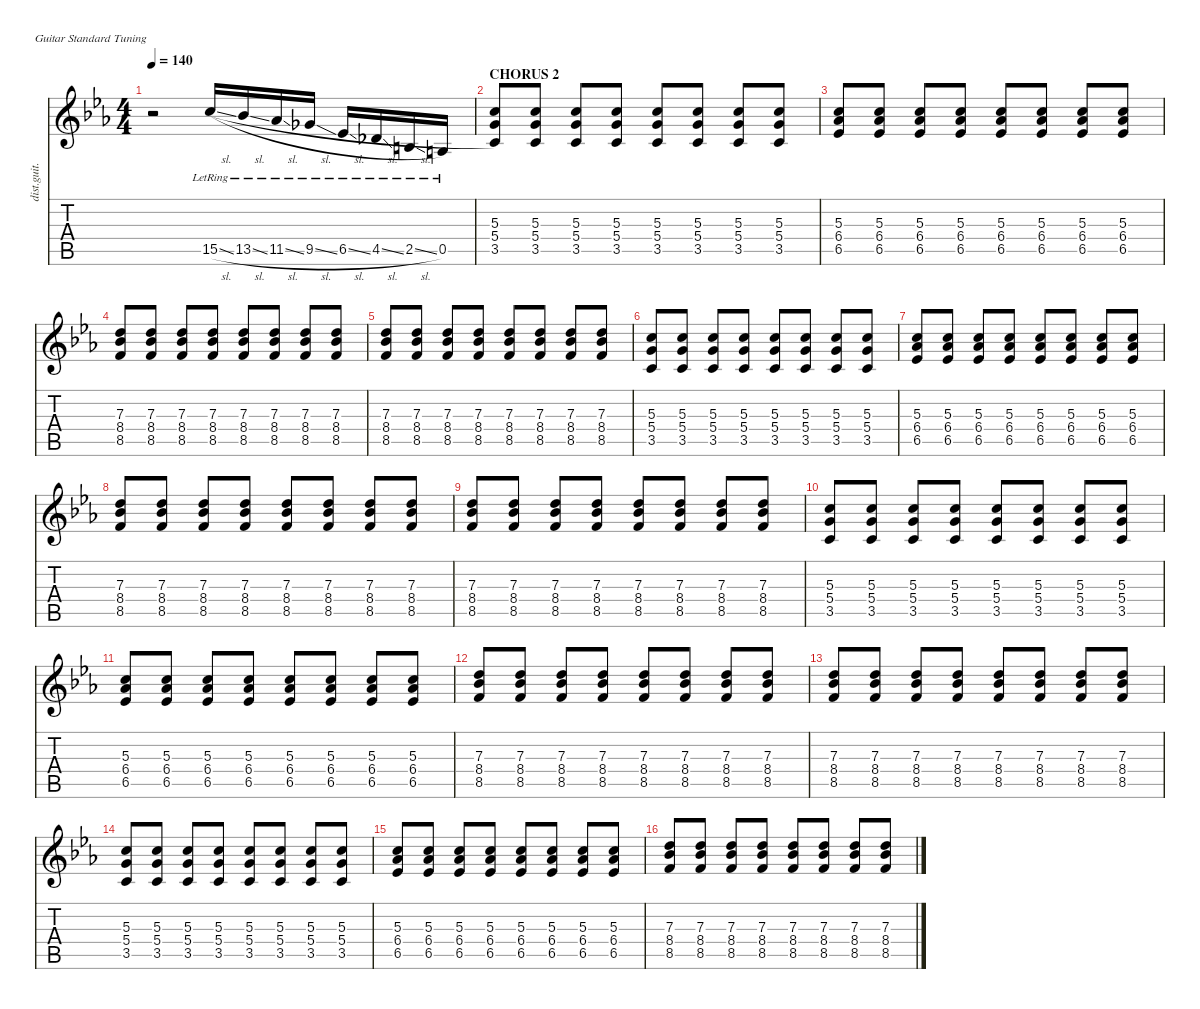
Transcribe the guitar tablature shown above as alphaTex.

\defaultSystemsLayout 4
\hideDynamics
\bracketExtendMode nobrackets
\otherSystemsTrackNameOrientation horizontal
\track ("Distortion Guitar" "dist.guit.") {instrument distortionguitar}
\staff {score tabs}
\tuning (E4 B3 G3 D3 A2 E2)
\ts (4 4)
\tempo 140
\clef g2
\ks cminor
r.2{dy fff beam Down} 15.5{sl lr acc forcenatural}.16{legatoorigin beam Up} 13.5{sl lr acc b}.16{legatoorigin beam Up} 11.5{sl lr acc b}.16{legatoorigin beam Up} 9.5{sl lr acc b}.16{legatoorigin beam Up} 6.5{sl lr acc b}.16{legatoorigin beam Up} 4.5{sl lr acc b}.16{legatoorigin beam Up} 2.5{sl lr acc forcenatural}.16{legatoorigin beam Up} 0.5{lr acc forcenatural}.16{legatoorigin beam Up} |
\section ("" "CHORUS 2")
(3.5{acc forcenatural} 5.4{acc forcenatural} 5.3{acc forcenatural}).8{beam Up} (3.5{acc forcenatural} 5.4{acc forcenatural} 5.3{acc forcenatural}).8{beam Up} (3.5{acc forcenatural} 5.4{acc forcenatural} 5.3{acc forcenatural}).8{beam Up} (3.5{acc forcenatural} 5.4{acc forcenatural} 5.3{acc forcenatural}).8{beam Up} (3.5{acc forcenatural} 5.4{acc forcenatural} 5.3{acc forcenatural}).8{beam Up} (3.5{acc forcenatural} 5.4{acc forcenatural} 5.3{acc forcenatural}).8{beam Up} (3.5{acc forcenatural} 5.4{acc forcenatural} 5.3{acc forcenatural}).8{beam Up} (3.5{acc forcenatural} 5.4{acc forcenatural} 5.3{acc forcenatural}).8{beam Up} |
(6.5{acc b} 6.4{acc b} 5.3{acc forcenatural}).8{beam Up} (6.4{acc b} 6.5{acc b} 5.3{acc forcenatural}).8{beam Up} (6.4{acc b} 6.5{acc b} 5.3{acc forcenatural}).8{beam Up} (6.4{acc b} 6.5{acc b} 5.3{acc forcenatural}).8{beam Up} (6.4{acc b} 6.5{acc b} 5.3{acc forcenatural}).8{beam Up} (6.4{acc b} 6.5{acc b} 5.3{acc forcenatural}).8{beam Up} (6.4{acc b} 6.5{acc b} 5.3{acc forcenatural}).8{beam Up} (6.4{acc b} 6.5{acc b} 5.3{acc forcenatural}).8{beam Up} |
(8.5{acc forcenatural} 8.4{acc b} 7.3{acc forcenatural}).8{beam Up} (8.5{acc forcenatural} 8.4{acc b} 7.3{acc forcenatural}).8{beam Up} (8.5{acc forcenatural} 8.4{acc b} 7.3{acc forcenatural}).8{beam Up} (8.5{acc forcenatural} 8.4{acc b} 7.3{acc forcenatural}).8{beam Up} (8.5{acc forcenatural} 8.4{acc b} 7.3{acc forcenatural}).8{beam Up} (8.5{acc forcenatural} 8.4{acc b} 7.3{acc forcenatural}).8{beam Up} (8.5{acc forcenatural} 8.4{acc b} 7.3{acc forcenatural}).8{beam Up} (8.5{acc forcenatural} 8.4{acc b} 7.3{acc forcenatural}).8{beam Up} |
(8.5{acc forcenatural} 8.4{acc b} 7.3{acc forcenatural}).8{beam Up} (8.5{acc forcenatural} 8.4{acc b} 7.3{acc forcenatural}).8{beam Up} (8.5{acc forcenatural} 8.4{acc b} 7.3{acc forcenatural}).8{beam Up} (8.5{acc forcenatural} 8.4{acc b} 7.3{acc forcenatural}).8{beam Up} (8.5{acc forcenatural} 8.4{acc b} 7.3{acc forcenatural}).8{beam Up} (8.5{acc forcenatural} 8.4{acc b} 7.3{acc forcenatural}).8{beam Up} (8.5{acc forcenatural} 8.4{acc b} 7.3{acc forcenatural}).8{beam Up} (8.5{acc forcenatural} 8.4{acc b} 7.3{acc forcenatural}).8{beam Up} |
(3.5{acc forcenatural} 5.4{acc forcenatural} 5.3{acc forcenatural}).8{beam Up} (3.5{acc forcenatural} 5.4{acc forcenatural} 5.3{acc forcenatural}).8{beam Up} (3.5{acc forcenatural} 5.4{acc forcenatural} 5.3{acc forcenatural}).8{beam Up} (3.5{acc forcenatural} 5.4{acc forcenatural} 5.3{acc forcenatural}).8{beam Up} (3.5{acc forcenatural} 5.4{acc forcenatural} 5.3{acc forcenatural}).8{beam Up} (3.5{acc forcenatural} 5.4{acc forcenatural} 5.3{acc forcenatural}).8{beam Up} (3.5{acc forcenatural} 5.4{acc forcenatural} 5.3{acc forcenatural}).8{beam Up} (3.5{acc forcenatural} 5.4{acc forcenatural} 5.3{acc forcenatural}).8{beam Up} |
(6.5{acc b} 6.4{acc b} 5.3{acc forcenatural}).8{beam Up} (6.4{acc b} 6.5{acc b} 5.3{acc forcenatural}).8{beam Up} (6.4{acc b} 6.5{acc b} 5.3{acc forcenatural}).8{beam Up} (6.4{acc b} 6.5{acc b} 5.3{acc forcenatural}).8{beam Up} (6.4{acc b} 6.5{acc b} 5.3{acc forcenatural}).8{beam Up} (6.4{acc b} 6.5{acc b} 5.3{acc forcenatural}).8{beam Up} (6.4{acc b} 6.5{acc b} 5.3{acc forcenatural}).8{beam Up} (6.4{acc b} 6.5{acc b} 5.3{acc forcenatural}).8{beam Up} |
(8.5{acc forcenatural} 8.4{acc b} 7.3{acc forcenatural}).8{beam Up} (8.5{acc forcenatural} 8.4{acc b} 7.3{acc forcenatural}).8{beam Up} (8.5{acc forcenatural} 8.4{acc b} 7.3{acc forcenatural}).8{beam Up} (8.5{acc forcenatural} 8.4{acc b} 7.3{acc forcenatural}).8{beam Up} (8.5{acc forcenatural} 8.4{acc b} 7.3{acc forcenatural}).8{beam Up} (8.5{acc forcenatural} 8.4{acc b} 7.3{acc forcenatural}).8{beam Up} (8.5{acc forcenatural} 8.4{acc b} 7.3{acc forcenatural}).8{beam Up} (8.5{acc forcenatural} 8.4{acc b} 7.3{acc forcenatural}).8{beam Up} |
(8.5{acc forcenatural} 8.4{acc b} 7.3{acc forcenatural}).8{beam Up} (8.5{acc forcenatural} 8.4{acc b} 7.3{acc forcenatural}).8{beam Up} (8.5{acc forcenatural} 8.4{acc b} 7.3{acc forcenatural}).8{beam Up} (8.5{acc forcenatural} 8.4{acc b} 7.3{acc forcenatural}).8{beam Up} (8.5{acc forcenatural} 8.4{acc b} 7.3{acc forcenatural}).8{beam Up} (8.5{acc forcenatural} 8.4{acc b} 7.3{acc forcenatural}).8{beam Up} (8.5{acc forcenatural} 8.4{acc b} 7.3{acc forcenatural}).8{beam Up} (8.5{acc forcenatural} 8.4{acc b} 7.3{acc forcenatural}).8{beam Up} |
(3.5{acc forcenatural} 5.4{acc forcenatural} 5.3{acc forcenatural}).8{beam Up} (3.5{acc forcenatural} 5.4{acc forcenatural} 5.3{acc forcenatural}).8{beam Up} (3.5{acc forcenatural} 5.4{acc forcenatural} 5.3{acc forcenatural}).8{beam Up} (3.5{acc forcenatural} 5.4{acc forcenatural} 5.3{acc forcenatural}).8{beam Up} (3.5{acc forcenatural} 5.4{acc forcenatural} 5.3{acc forcenatural}).8{beam Up} (3.5{acc forcenatural} 5.4{acc forcenatural} 5.3{acc forcenatural}).8{beam Up} (3.5{acc forcenatural} 5.4{acc forcenatural} 5.3{acc forcenatural}).8{beam Up} (3.5{acc forcenatural} 5.4{acc forcenatural} 5.3{acc forcenatural}).8{beam Up} |
(6.5{acc b} 6.4{acc b} 5.3{acc forcenatural}).8{beam Up} (6.4{acc b} 6.5{acc b} 5.3{acc forcenatural}).8{beam Up} (6.4{acc b} 6.5{acc b} 5.3{acc forcenatural}).8{beam Up} (6.4{acc b} 6.5{acc b} 5.3{acc forcenatural}).8{beam Up} (6.4{acc b} 6.5{acc b} 5.3{acc forcenatural}).8{beam Up} (6.4{acc b} 6.5{acc b} 5.3{acc forcenatural}).8{beam Up} (6.4{acc b} 6.5{acc b} 5.3{acc forcenatural}).8{beam Up} (6.4{acc b} 6.5{acc b} 5.3{acc forcenatural}).8{beam Up} |
(8.5{acc forcenatural} 8.4{acc b} 7.3{acc forcenatural}).8{beam Up} (8.5{acc forcenatural} 8.4{acc b} 7.3{acc forcenatural}).8{beam Up} (8.5{acc forcenatural} 8.4{acc b} 7.3{acc forcenatural}).8{beam Up} (8.5{acc forcenatural} 8.4{acc b} 7.3{acc forcenatural}).8{beam Up} (8.5{acc forcenatural} 8.4{acc b} 7.3{acc forcenatural}).8{beam Up} (8.5{acc forcenatural} 8.4{acc b} 7.3{acc forcenatural}).8{beam Up} (8.5{acc forcenatural} 8.4{acc b} 7.3{acc forcenatural}).8{beam Up} (8.5{acc forcenatural} 8.4{acc b} 7.3{acc forcenatural}).8{beam Up} |
(8.5{acc forcenatural} 8.4{acc b} 7.3{acc forcenatural}).8{beam Up} (8.5{acc forcenatural} 8.4{acc b} 7.3{acc forcenatural}).8{beam Up} (8.5{acc forcenatural} 8.4{acc b} 7.3{acc forcenatural}).8{beam Up} (8.5{acc forcenatural} 8.4{acc b} 7.3{acc forcenatural}).8{beam Up} (8.5{acc forcenatural} 8.4{acc b} 7.3{acc forcenatural}).8{beam Up} (8.5{acc forcenatural} 8.4{acc b} 7.3{acc forcenatural}).8{beam Up} (8.5{acc forcenatural} 8.4{acc b} 7.3{acc forcenatural}).8{beam Up} (8.5{acc forcenatural} 8.4{acc b} 7.3{acc forcenatural}).8{beam Up} |
(3.5{acc forcenatural} 5.4{acc forcenatural} 5.3{acc forcenatural}).8{beam Up} (3.5{acc forcenatural} 5.4{acc forcenatural} 5.3{acc forcenatural}).8{beam Up} (3.5{acc forcenatural} 5.4{acc forcenatural} 5.3{acc forcenatural}).8{beam Up} (3.5{acc forcenatural} 5.4{acc forcenatural} 5.3{acc forcenatural}).8{beam Up} (3.5{acc forcenatural} 5.4{acc forcenatural} 5.3{acc forcenatural}).8{beam Up} (3.5{acc forcenatural} 5.4{acc forcenatural} 5.3{acc forcenatural}).8{beam Up} (3.5{acc forcenatural} 5.4{acc forcenatural} 5.3{acc forcenatural}).8{beam Up} (3.5{acc forcenatural} 5.4{acc forcenatural} 5.3{acc forcenatural}).8{beam Up} |
(6.5{acc b} 6.4{acc b} 5.3{acc forcenatural}).8{beam Up} (6.4{acc b} 6.5{acc b} 5.3{acc forcenatural}).8{beam Up} (6.4{acc b} 6.5{acc b} 5.3{acc forcenatural}).8{beam Up} (6.4{acc b} 6.5{acc b} 5.3{acc forcenatural}).8{beam Up} (6.4{acc b} 6.5{acc b} 5.3{acc forcenatural}).8{beam Up} (6.4{acc b} 6.5{acc b} 5.3{acc forcenatural}).8{beam Up} (6.4{acc b} 6.5{acc b} 5.3{acc forcenatural}).8{beam Up} (6.4{acc b} 6.5{acc b} 5.3{acc forcenatural}).8{beam Up} |
(8.5{acc forcenatural} 8.4{acc b} 7.3{acc forcenatural}).8{beam Up} (8.5{acc forcenatural} 8.4{acc b} 7.3{acc forcenatural}).8{beam Up} (8.5{acc forcenatural} 8.4{acc b} 7.3{acc forcenatural}).8{beam Up} (8.5{acc forcenatural} 8.4{acc b} 7.3{acc forcenatural}).8{beam Up} (8.5{acc forcenatural} 8.4{acc b} 7.3{acc forcenatural}).8{beam Up} (8.5{acc forcenatural} 8.4{acc b} 7.3{acc forcenatural}).8{beam Up} (8.5{acc forcenatural} 8.4{acc b} 7.3{acc forcenatural}).8{beam Up} (8.5{acc forcenatural} 8.4{acc b} 7.3{acc forcenatural}).8{beam Up}
